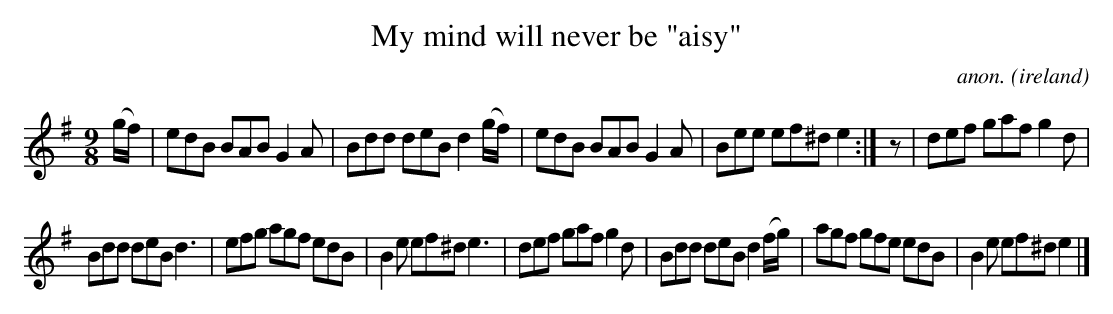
X:1
T:My mind will never be "aisy"
O:ireland
C:anon.
M:9/8
L:1/8
K:Emin
(g/f/)|edB BAB G2A|Bdd deB d2(g/f/)|edB BAB G2A|Bee ef^d e2:|z|def gaf g2d|
Bdd deB d3|efg agf edB|B2e ef^d e3|def gaf g2d|Bdd deB d2(f/g/)|agf gfe edB|B2e ef^d e2|]
